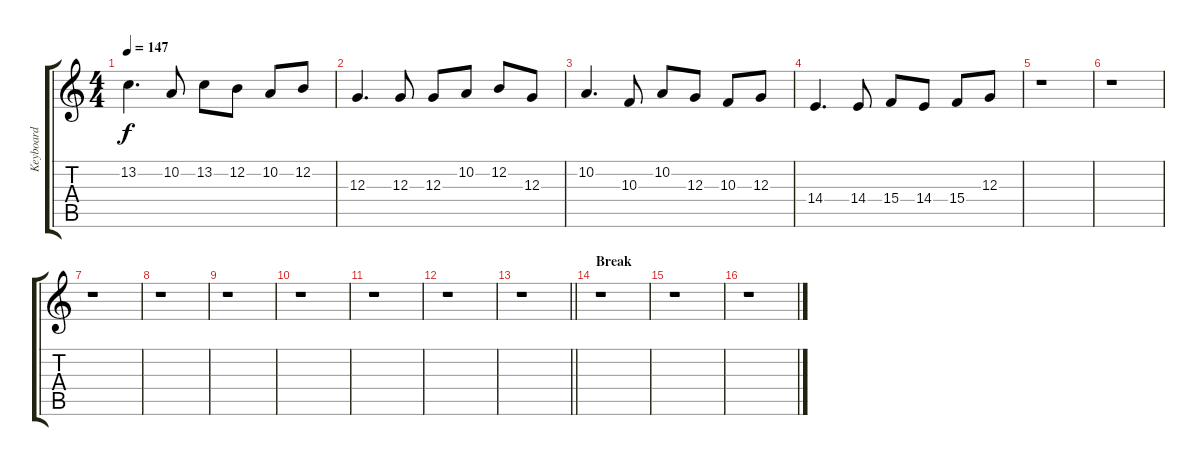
\track ("Keyboard " "Keyboard ") {instrument pad1newage}
\staff {score tabs}
\tuning (E4 B3 G3 D3 A2 E2) {hide}
\ts (4 4)
\tempo 147
\clef g2
\ks c
13.2.4{d dy f} 10.2.8 13.2.8 12.2.8 10.2.8 12.2.8 |
12.3.4{d} 12.3.8 12.3.8 10.2.8 12.2.8 12.3.8 |
10.2.4{d} 10.3.8 10.2.8 12.3.8 10.3.8 12.3.8 |
14.4.4{d} 14.4.8 15.4.8 14.4.8 15.4.8 12.3.8 |
r.1 |
r.1 |
r.1 |
r.1 |
r.1 |
r.1 |
r.1 |
r.1 |
\barLineRight lightlight
r.1 |
\section ("" "Break")
r.1 |
r.1 |
r.1
